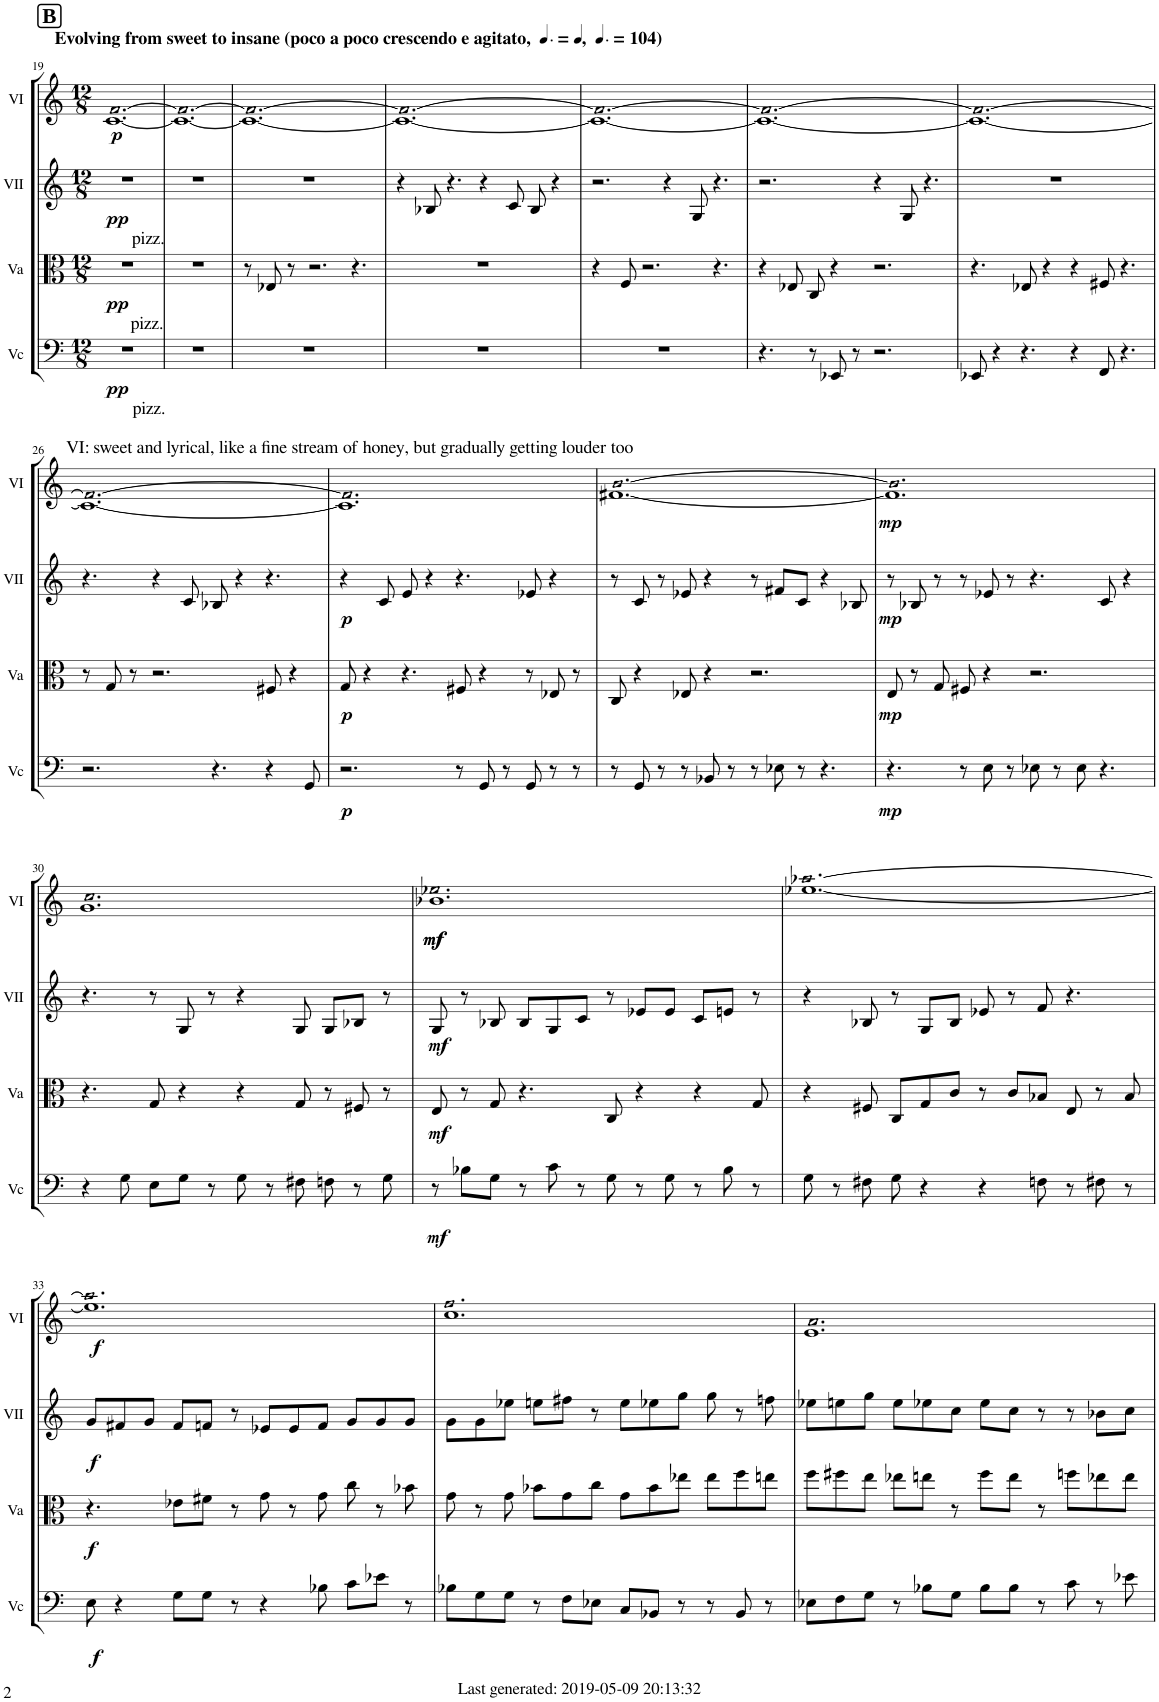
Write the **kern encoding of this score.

**kern	**dynam	**kern	**dynam	**kern	**dynam	**kern	**dynam
*part4	*part4	*part3	*part3	*part2	*part2	*part1	*part1
*staff4	*staff4	*staff3	*staff3	*staff2	*staff2	*staff1	*staff1
*I"Vc	*	*I"Va	*	*I"VII	*	*I"VI	*
*I'Vc	*	*I'Va	*	*I'VII	*	*I'VI	*
!!LO:PB:g=z
*clefF4	*	*clefC3	*	*clefG2	*	*clefG2	*
*k[]	*	*k[]	*	*k[]	*	*k[]	*
*M12/8	*	*M12/8	*	*M12/8	*	*M12/8	*
!!LO:REH:place=s1:a:B:cj:fs=14.284:t=B
=19	=19	=19	=19	=19	=19	=19	=19
!	!	!	!	!	!	!LO:TX:a:B:t=Evolving from sweet to insane (poco a poco crescendo e agitato,	!
!	!	!	!	!	!	!LO:TX:a:t=[quarter]	!
!	!	!	!	!	!	!LO:TX:a:t== 104)	!
!	!	!	!	!LO:TX:b:t=pizz.	!	!	!
!	!	!LO:TX:b:t=pizz.	!	!	!	!	!
!LO:TX:b:t=pizz.	!	!	!	!	!	!	!
!	!LO:DY:b	!	!LO:DY:b	!	!LO:DY:b	!LO:N:n=2:head=open	!LO:DY:b
1.r	pp	1.r	pp	1.r	pp	[1.c [1.f	p
=20	=20	=20	=20	=20	=20	=20	=20
!	!	!	!	!	!	!LO:N:n=2:head=open	!
1.r	.	1.r	.	1.r	.	1.c_ 1.f_	.
=21	=21	=21	=21	=21	=21	=21	=21
!	!	!	!	!	!	!LO:N:n=2:head=open	!
1.r	.	8r	.	1.r	.	1.c_ 1.f_	.
.	.	8E-X/	.	.	.	.	.
.	.	8r	.	.	.	.	.
.	.	2.r	.	.	.	.	.
.	.	4.r	.	.	.	.	.
=22	=22	=22	=22	=22	=22	=22	=22
!	!	!	!	!	!	!LO:N:n=2:head=open	!
1.r	.	1.r	.	4r	.	1.c_ 1.f_	.
.	.	.	.	8B-X/	.	.	.
.	.	.	.	4.r	.	.	.
.	.	.	.	4r	.	.	.
.	.	.	.	8c/	.	.	.
.	.	.	.	8B-/	.	.	.
.	.	.	.	4r	.	.	.
=23	=23	=23	=23	=23	=23	=23	=23
!	!	!	!	!	!	!LO:N:n=2:head=open	!
1.r	.	4r	.	2.r	.	1.c_ 1.f_	.
.	.	8F/	.	.	.	.	.
.	.	2.r	.	.	.	.	.
.	.	.	.	4r	.	.	.
.	.	.	.	8G/	.	.	.
.	.	4.r	.	4.r	.	.	.
=24	=24	=24	=24	=24	=24	=24	=24
!	!	!	!	!	!	!LO:N:n=2:head=open	!
4.r	.	4r	.	2.r	.	1.c_ 1.f_	.
.	.	8E-X/	.	.	.	.	.
8r	.	8C/	.	.	.	.	.
8EE-X/	.	4r	.	.	.	.	.
8r	.	.	.	.	.	.	.
2.r	.	2.r	.	4r	.	.	.
.	.	.	.	8G/	.	.	.
.	.	.	.	4.r	.	.	.
=25	=25	=25	=25	=25	=25	=25	=25
!	!	!	!	!	!	!LO:N:n=2:head=open	!
8EE-X/	.	4.r	.	1.r	.	1.c_ 1.f_	.
4r	.	.	.	.	.	.	.
4.r	.	8E-X/	.	.	.	.	.
.	.	4r	.	.	.	.	.
4r	.	4r	.	.	.	.	.
8FF/	.	8F#X/	.	.	.	.	.
4.r	.	4.r	.	.	.	.	.
!!LO:LB:g=z
=26	=26	=26	=26	=26	=26	=26	=26
!	!	!	!	!	!	!LO:N:n=2:head=open	!
2.r	.	8r	.	4.r	.	1.c_ 1.f_	.
.	.	8G/	.	.	.	.	.
.	.	8r	.	.	.	.	.
.	.	2.r	.	4r	.	.	.
.	.	.	.	8c/	.	.	.
4.r	.	.	.	8B-X/	.	.	.
.	.	.	.	4r	.	.	.
4r	.	8F#X/	.	4.r	.	.	.
.	.	4r	.	.	.	.	.
8GG/	.	.	.	.	.	.	.
=27	=27	=27	=27	=27	=27	=27	=27
!	!LO:DY:b	!	!LO:DY:b	!	!LO:DY:b	!LO:N:n=2:head=open	!
2.r	p	8G/	p	4r	p	1.c] 1.f]	.
.	.	4r	.	.	.	.	.
.	.	.	.	8c/	.	.	.
.	.	4.r	.	8e/	.	.	.
.	.	.	.	4r	.	.	.
8r	.	8F#X/	.	4.r	.	.	.
8GG/	.	4r	.	.	.	.	.
8r	.	.	.	.	.	.	.
8GG/	.	8r	.	8e-X/	.	.	.
8r	.	8E-X/	.	4r	.	.	.
8r	.	8r	.	.	.	.	.
=28	=28	=28	=28	=28	=28	=28	=28
!	!	!	!	!	!	!LO:TX:a:t=VI&colon; sweet and lyrical, like a fine stream of honey, but gradually getting louder too	!
!	!	!	!	!	!	!LO:N:n=2:head=open	!
8r	.	8C/	.	8r	.	[1.f#X [1.b	.
8GG/	.	4r	.	8c/	.	.	.
8r	.	.	.	8r	.	.	.
8r	.	8E-X/	.	8e-X/	.	.	.
8BB-X/	.	4r	.	4r	.	.	.
8r	.	.	.	.	.	.	.
8r	.	2.r	.	8r	.	.	.
8E-X\	.	.	.	8f#X/L	.	.	.
8r	.	.	.	8c/J	.	.	.
4.r	.	.	.	4r	.	.	.
.	.	.	.	8B-X/	.	.	.
=29	=29	=29	=29	=29	=29	=29	=29
!	!LO:DY:b	!	!LO:DY:b	!	!LO:DY:b	!LO:N:n=2:head=open	!LO:DY:b
4.r	mp	8E/	mp	8r	mp	1.f#] 1.b]	mp
.	.	8r	.	8B-X/	.	.	.
.	.	8G/	.	8r	.	.	.
8r	.	8F#X/	.	8r	.	.	.
8E\	.	4r	.	8e-X/	.	.	.
8r	.	.	.	8r	.	.	.
8E-X\	.	2.r	.	4.r	.	.	.
8r	.	.	.	.	.	.	.
8E-\	.	.	.	.	.	.	.
4.r	.	.	.	8c/	.	.	.
.	.	.	.	4r	.	.	.
!!LO:LB:g=z
=30	=30	=30	=30	=30	=30	=30	=30
!	!	!	!	!	!	!LO:N:n=2:head=open	!
4r	.	4.r	.	4.r	.	1.g 1.cc	.
8G\	.	.	.	.	.	.	.
8E\L	.	8G/	.	8r	.	.	.
8G\J	.	4r	.	8G/	.	.	.
8r	.	.	.	8r	.	.	.
8G\	.	4r	.	4r	.	.	.
8r	.	.	.	.	.	.	.
8F#X\	.	8G/	.	8G/	.	.	.
8Fn\	.	8r	.	8G/L	.	.	.
8r	.	8F#X/	.	8B-X/J	.	.	.
8G\	.	8r	.	8r	.	.	.
=31	=31	=31	=31	=31	=31	=31	=31
!	!LO:DY:b	!	!LO:DY:b	!	!LO:DY:b	!LO:N:n=2:head=open	!LO:DY:b
!	!	!	!	!	!	!	!LO:DY:n=1:b
8r	mf	8E/	mf	8G/	mf	1.b-X 1.ee-X	mf mf
8B-X\L	.	8r	.	8r	.	.	.
8G\J	.	8G/	.	8B-X/	.	.	.
8r	.	4.r	.	8B-/L	.	.	.
8c\	.	.	.	8G/	.	.	.
8r	.	.	.	8c/J	.	.	.
8G\	.	8C/	.	8r	.	.	.
8r	.	4r	.	8e-X/L	.	.	.
8G\	.	.	.	8e-/J	.	.	.
8r	.	4r	.	8c/L	.	.	.
8B-\	.	.	.	8en/J	.	.	.
8r	.	8G/	.	8r	.	.	.
=32	=32	=32	=32	=32	=32	=32	=32
!	!	!	!	!	!	!LO:N:n=2:head=open	!
8G\	.	4r	.	4r	.	[1.ee-X [1.aa-X	.
8r	.	.	.	.	.	.	.
8F#X\	.	8F#X/	.	8B-X/	.	.	.
8G\	.	8C/L	.	8r	.	.	.
4r	.	8G/	.	8G/L	.	.	.
.	.	8c/J	.	8B-/J	.	.	.
4r	.	8r	.	8e-X/	.	.	.
.	.	8c/L	.	8r	.	.	.
8Fn\	.	8B-X/J	.	8f/	.	.	.
8r	.	8E/	.	4.r	.	.	.
8F#X\	.	8r	.	.	.	.	.
8r	.	8B-/	.	.	.	.	.
!!LO:LB:g=z
=33	=33	=33	=33	=33	=33	=33	=33
!	!LO:DY:b	!	!LO:DY:b	!	!LO:DY:b	!LO:N:n=2:head=open	!LO:DY:b
8E\	f	4.r	f	8g/L	f	1.ee-] 1.aa-]	f
4r	.	.	.	8f#X/	.	.	.
.	.	.	.	8g/J	.	.	.
8G\L	.	8e-X\L	.	8f#/L	.	.	.
8G\J	.	8f#X\J	.	8fn/J	.	.	.
8r	.	8r	.	8r	.	.	.
4r	.	8g\	.	8e-X/L	.	.	.
.	.	8r	.	8e-/	.	.	.
8B-X\	.	8g\	.	8f/J	.	.	.
8c\L	.	8cc\	.	8g/L	.	.	.
8e-X\J	.	8r	.	8g/	.	.	.
8r	.	8b-X\	.	8g/J	.	.	.
=34	=34	=34	=34	=34	=34	=34	=34
!	!	!	!	!	!	!LO:N:n=2:head=open	!
8B-X\L	.	8g\	.	8g\L	.	1.cc 1.ff	.
8G\	.	8r	.	8g\	.	.	.
8G\J	.	8g\	.	8ee-X\J	.	.	.
8r	.	8b-X\L	.	8een\L	.	.	.
8F\L	.	8g\	.	8ff#X\J	.	.	.
8E-X\J	.	8cc\J	.	8r	.	.	.
8C/L	.	8g\L	.	8ee\L	.	.	.
8BB-X/J	.	8b-\	.	8ee-X\	.	.	.
8r	.	8ee-X\J	.	8gg\J	.	.	.
8r	.	8ee-\L	.	8gg\	.	.	.
8BB-/	.	8ff\	.	8r	.	.	.
8r	.	8een\J	.	8ffn\	.	.	.
=35	=35	=35	=35	=35	=35	=35	=35
!	!	!	!	!	!	!LO:N:n=2:head=open	!
8E-X\L	.	8ff\L	.	8ee-X\L	.	1.e 1.a	.
8F\	.	8ff#X\	.	8een\	.	.	.
8G\J	.	8ee\J	.	8gg\J	.	.	.
8r	.	8ee-X\L	.	8ee\L	.	.	.
8B-X\L	.	8een\J	.	8ee-X\	.	.	.
8G\J	.	8r	.	8cc\J	.	.	.
8B-\L	.	8ff#\L	.	8ee-\L	.	.	.
8B-\J	.	8ee\J	.	8cc\J	.	.	.
8r	.	8r	.	8r	.	.	.
8c\	.	8ffn\L	.	8r	.	.	.
8r	.	8ee-X\	.	8b-X\L	.	.	.
8e-X\	.	8ee-\J	.	8cc\J	.	.	.
=	=	=	=	=	=	=	=
*-	*-	*-	*-	*-	*-	*-	*-
